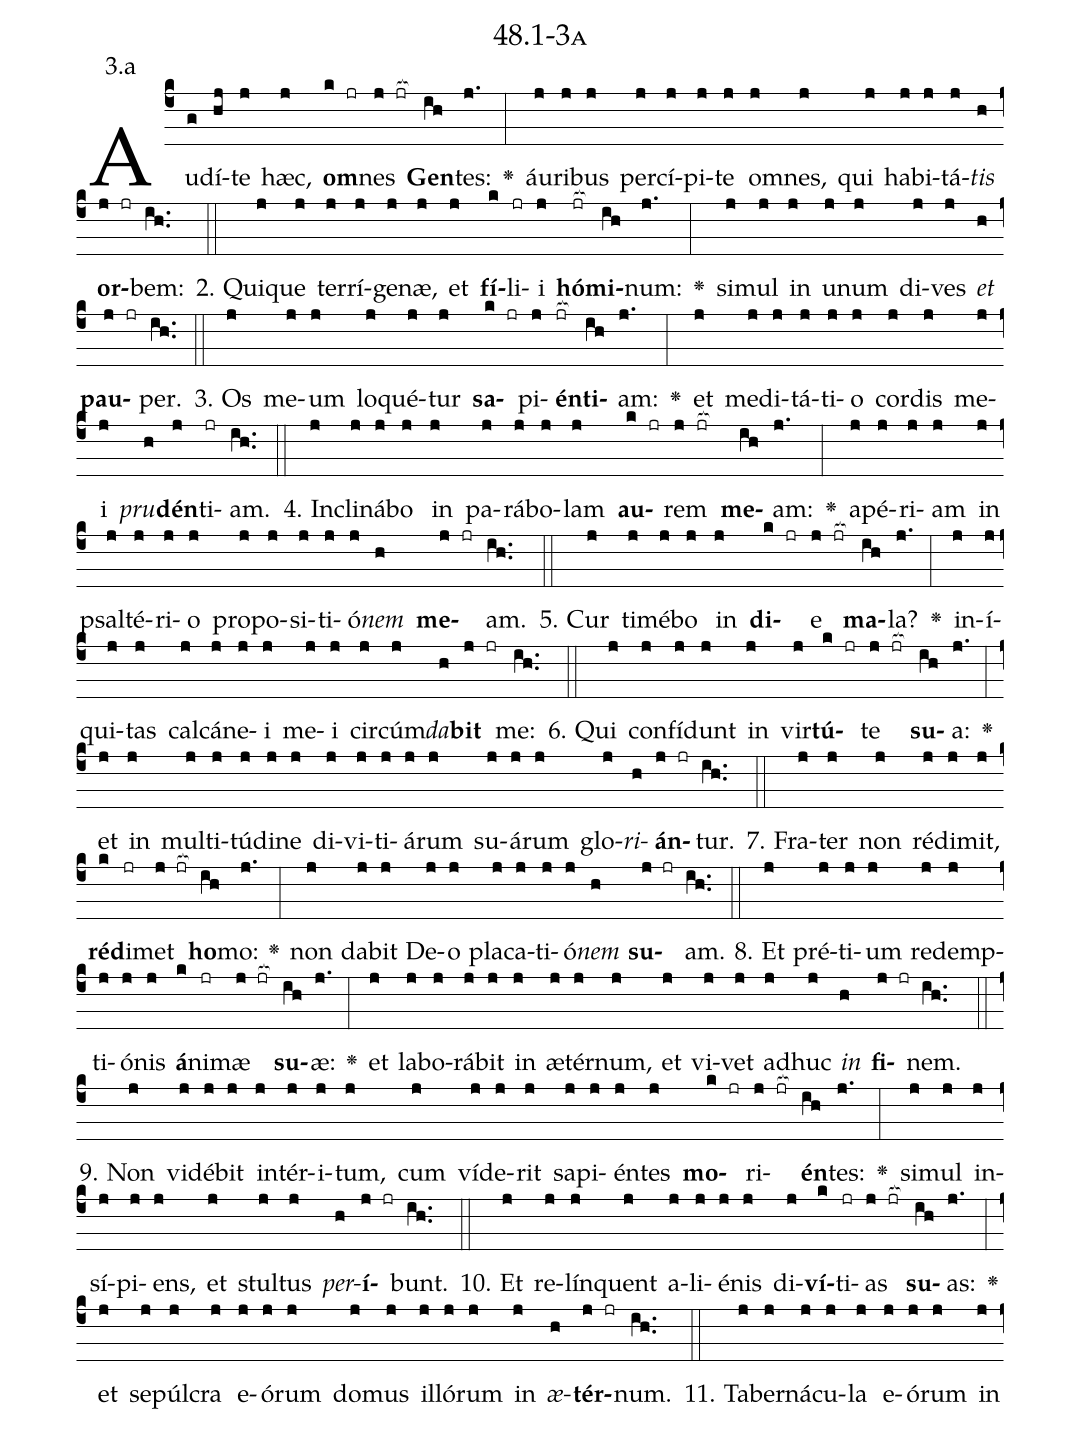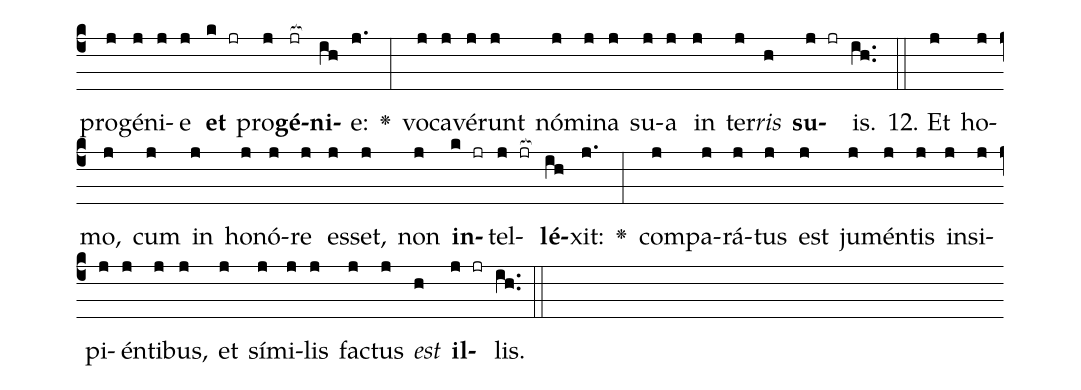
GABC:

name: 48.1-3a;
annotation: 3.a;
%%
(c4)Au(g)dí(hj)te(j) hæc,(j) <b>om</b>(k jr)nes(j jr[ocb:1{]) <b>Gen</b>(ih[ocb:0}])tes:(j.) <v>\greheightstar</v>(:) áu(j)ri(j)bus(j) per(j)cí(j)pi(j)te(j) om(j)nes,(j) qui(j) ha(j)bi(j)tá(j)<i>tis</i>(h) <b>or</b>(j jr)bem:(ih..) (::)
2. Qui(j)que(j) ter(j)rí(j)ge(j)næ,(j) et(j) <b>fí</b>(k)li(jr)i(j) <b>hó</b>(jr[ocb:1{])<b>mi</b>(ih[ocb:0}])num:(j.) <v>\greheightstar</v>(:) si(j)mul(j) in(j) u(j)num(j) di(j)ves(j) <i>et</i>(h) <b>pau</b>(j jr)per.(ih..) (::)
3. Os(j) me(j)um(j) lo(j)qué(j)tur(j) <b>sa</b>(k jr)pi(j)<b>én</b>(jr[ocb:1{])<b>ti</b>(ih[ocb:0}])am:(j.) <v>\greheightstar</v>(:) et(j) me(j)di(j)tá(j)ti(j)o(j) cor(j)dis(j) me(j)i(j) <i>pru</i>(h)<b>dén</b>(j)ti(jr)am.(ih..) (::)
4. In(j)cli(j)ná(j)bo(j) in(j) pa(j)rá(j)bo(j)lam(j) <b>au</b>(k jr)rem(j jr[ocb:1{]) <b>me</b>(ih[ocb:0}])am:(j.) <v>\greheightstar</v>(:) a(j)pé(j)ri(j)am(j) in(j) psal(j)té(j)ri(j)o(j) pro(j)po(j)si(j)ti(j)ó(j)<i>nem</i>(h) <b>me</b>(j jr)am.(ih..) (::)
5. Cur(j) ti(j)mé(j)bo(j) in(j) <b>di</b>(k jr)e(j jr[ocb:1{]) <b>ma</b>(ih[ocb:0}])la?(j.) <v>\greheightstar</v>(:) in(j)í(j)qui(j)tas(j) cal(j)cá(j)ne(j)i(j) me(j)i(j) cir(j)cúm(j)<i>da</i>(h)<b>bit</b>(j jr) me:(ih..) (::)
6. Qui(j) con(j)fí(j)dunt(j) in(j) vir(j)<b>tú</b>(k jr)te(j jr[ocb:1{]) <b>su</b>(ih[ocb:0}])a:(j.) <v>\greheightstar</v>(:) et(j) in(j) mul(j)ti(j)tú(j)di(j)ne(j) di(j)vi(j)ti(j)á(j)rum(j) su(j)á(j)rum(j) glo(j)<i>ri</i>(h)<b>án</b>(j jr)tur.(ih..) (::)
7. Fra(j)ter(j) non(j) réd(j)i(j)mit,(j) <b>réd</b>(k)i(jr)met(j jr[ocb:1{]) <b>ho</b>(ih[ocb:0}])mo:(j.) <v>\greheightstar</v>(:) non(j) da(j)bit(j) De(j)o(j) pla(j)ca(j)ti(j)ó(j)<i>nem</i>(h) <b>su</b>(j jr)am.(ih..) (::)
8. Et(j) pré(j)ti(j)um(j) red(j)emp(j)ti(j)ó(j)nis(j) <b>á</b>(k)ni(jr)mæ(j jr[ocb:1{]) <b>su</b>(ih[ocb:0}])æ:(j.) <v>\greheightstar</v>(:) et(j) la(j)bo(j)rá(j)bit(j) in(j) æ(j)tér(j)num,(j) et(j) vi(j)vet(j) ad(j)huc(j) <i>in</i>(h) <b>fi</b>(j jr)nem.(ih..) (::)
9. Non(j) vi(j)dé(j)bit(j) in(j)tér(j)i(j)tum,(j) cum(j) ví(j)de(j)rit(j) sa(j)pi(j)én(j)tes(j) <b>mo</b>(k jr)ri(j jr[ocb:1{])<b>én</b>(ih[ocb:0}])tes:(j.) <v>\greheightstar</v>(:) si(j)mul(j) in(j)sí(j)pi(j)ens,(j) et(j) stul(j)tus(j) <i>per</i>(h)<b>í</b>(j jr)bunt.(ih..) (::)
10. Et(j) re(j)lín(j)quent(j) a(j)li(j)é(j)nis(j) di(j)<b>ví</b>(k)ti(jr)as(j jr[ocb:1{]) <b>su</b>(ih[ocb:0}])as:(j.) <v>\greheightstar</v>(:) et(j) se(j)púl(j)cra(j) e(j)ó(j)rum(j) do(j)mus(j) il(j)ló(j)rum(j) in(j) <i>æ</i>(h)<b>tér</b>(j jr)num.(ih..) (::)
11. Ta(j)ber(j)ná(j)cu(j)la(j) e(j)ó(j)rum(j) in(j) pro(j)gé(j)ni(j)e(j) <b>et</b>(k jr) pro(j)<b>gé</b>(jr[ocb:1{])<b>ni</b>(ih[ocb:0}])e:(j.) <v>\greheightstar</v>(:) vo(j)ca(j)vé(j)runt(j) nó(j)mi(j)na(j) su(j)a(j) in(j) ter(j)<i>ris</i>(h) <b>su</b>(j jr)is.(ih..) (::)
12. Et(j) ho(j)mo,(j) cum(j) in(j) ho(j)nó(j)re(j) es(j)set,(j) non(j) <b>in</b>(k jr)tel(j jr[ocb:1{])<b>lé</b>(ih[ocb:0}])xit:(j.) <v>\greheightstar</v>(:) com(j)pa(j)rá(j)tus(j) est(j) ju(j)mén(j)tis(j) in(j)si(j)pi(j)én(j)ti(j)bus,(j) et(j) sí(j)mi(j)lis(j) fac(j)tus(j) <i>est</i>(h) <b>il</b>(j jr)lis.(ih..) (::)
